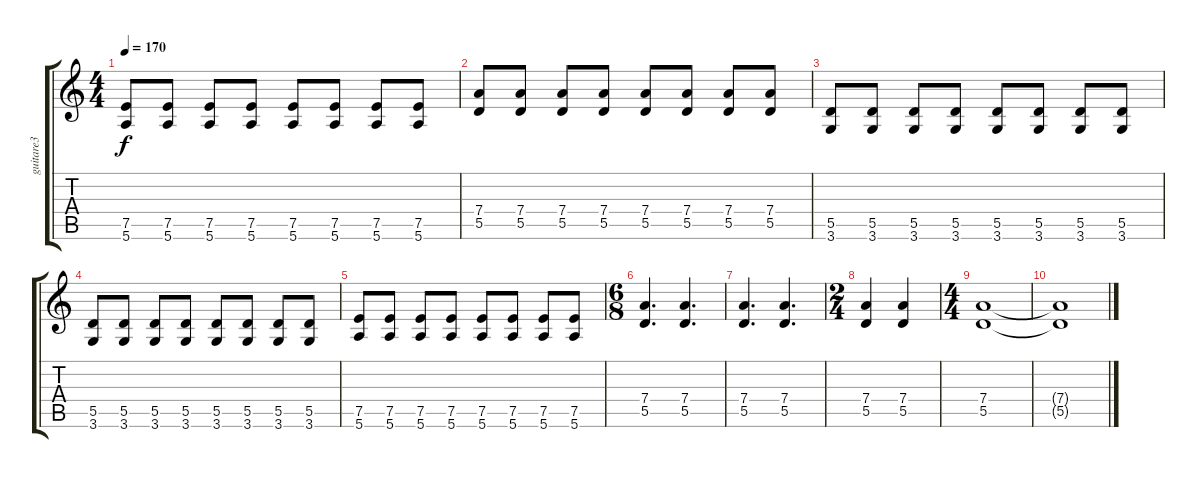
\track ("guitare3" "guitare3") {instrument distortionguitar}
\staff {score tabs}
\tuning (E4 B3 G3 D3 A2 E2) {hide}
\ts (4 4)
\tempo 170
\clef g2
\ks c
(7.5 5.6).8{dy f} (7.5 5.6).8 (7.5 5.6).8 (7.5 5.6).8 (7.5 5.6).8 (7.5 5.6).8 (7.5 5.6).8 (7.5 5.6).8 |
(7.4 5.5).8 (7.4 5.5).8 (7.4 5.5).8 (7.4 5.5).8 (7.4 5.5).8 (7.4 5.5).8 (7.4 5.5).8 (7.4 5.5).8 |
(5.5 3.6).8 (5.5 3.6).8 (5.5 3.6).8 (5.5 3.6).8 (5.5 3.6).8 (5.5 3.6).8 (5.5 3.6).8 (5.5 3.6).8 |
(5.5 3.6).8 (5.5 3.6).8 (5.5 3.6).8 (5.5 3.6).8 (5.5 3.6).8 (5.5 3.6).8 (5.5 3.6).8 (5.5 3.6).8 |
(7.5 5.6).8 (7.5 5.6).8 (7.5 5.6).8 (7.5 5.6).8 (7.5 5.6).8 (7.5 5.6).8 (7.5 5.6).8 (7.5 5.6).8 |
\ts (6 8)
(7.4 5.5).4{d} (7.4 5.5).4{d} |
(7.4 5.5).4{d} (7.4 5.5).4{d} |
\ts (2 4)
(7.4 5.5).4 (7.4 5.5).4 |
\ts (4 4)
(7.4 5.5).1 |
(7.4{t} 5.5{t}).1
